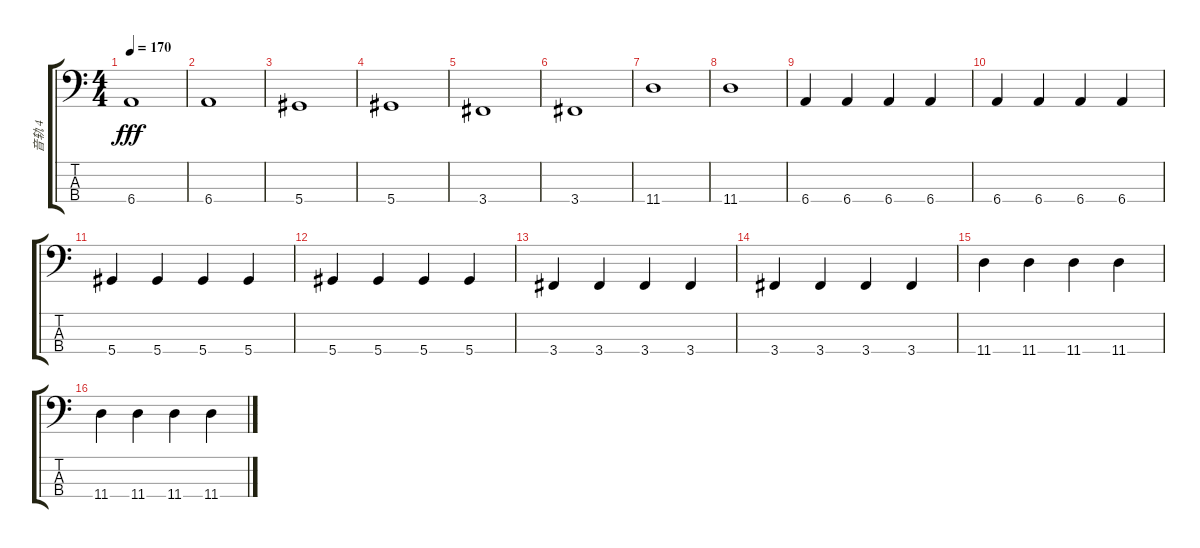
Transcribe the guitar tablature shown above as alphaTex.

\track ("音轨 4" "音轨 4") {instrument electricbassfinger}
\staff {score tabs}
\tuning (Gb2 Db2 Ab1 Eb1) {hide}
\ts (4 4)
\tempo 170
\clef f4
\ks c
6.4.1{dy fff} |
6.4.1 |
5.4.1 |
5.4.1 |
3.4.1 |
3.4.1 |
11.4.1 |
11.4.1 |
6.4.4 6.4.4 6.4.4 6.4.4 |
6.4.4 6.4.4 6.4.4 6.4.4 |
5.4.4 5.4.4 5.4.4 5.4.4 |
5.4.4 5.4.4 5.4.4 5.4.4 |
3.4.4 3.4.4 3.4.4 3.4.4 |
3.4.4 3.4.4 3.4.4 3.4.4 |
11.4.4 11.4.4 11.4.4 11.4.4 |
11.4.4 11.4.4 11.4.4 11.4.4
